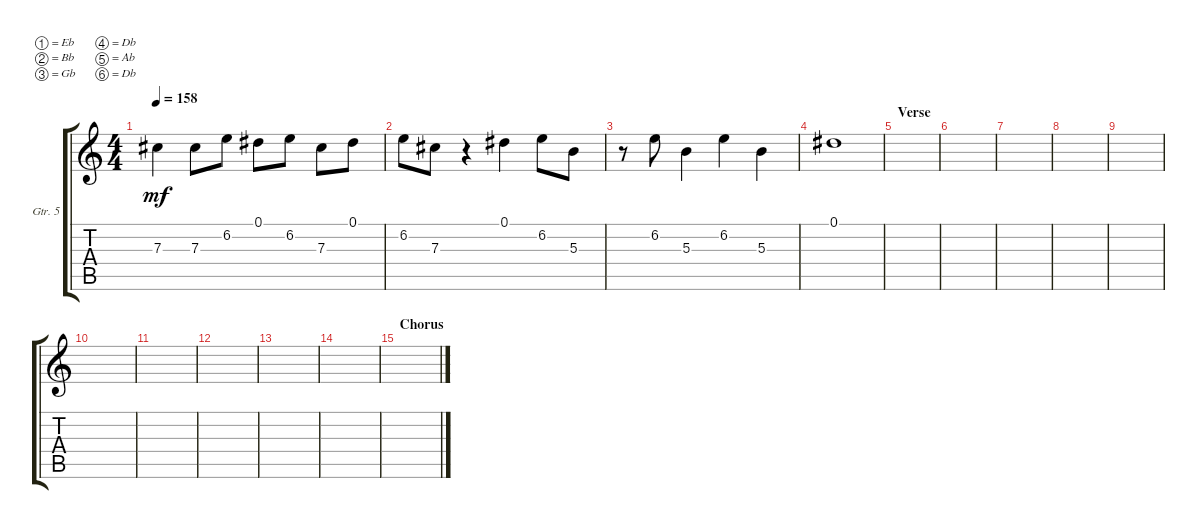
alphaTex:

\defaultSystemsLayout 4
\bracketExtendMode groupsimilarinstruments
\firstSystemTrackNameOrientation horizontal
\otherSystemsTrackNameOrientation horizontal
\track ("Electric Guitar" "Gtr. 5") {instrument electricguitarclean}
\staff {score tabs}
\tuning (Eb4 Bb3 Gb3 Db3 Ab2 Db2)
\ts (4 4)
\tempo 158
\clef g2
\ks c
7.3.4{dy mf} 7.3.8 6.2.8 0.1.8 6.2.8 7.3.8 0.1.8 |
6.2.8 7.3.8 r.4 0.1.4 6.2.8 5.3.8 |
r.8 6.2.8 5.3.4 6.2.4 5.3.4 |
0.1.1 |
\section ("" "Verse")
|
|
|
|
|
|
|
|
|
|
\section ("" "Chorus")
